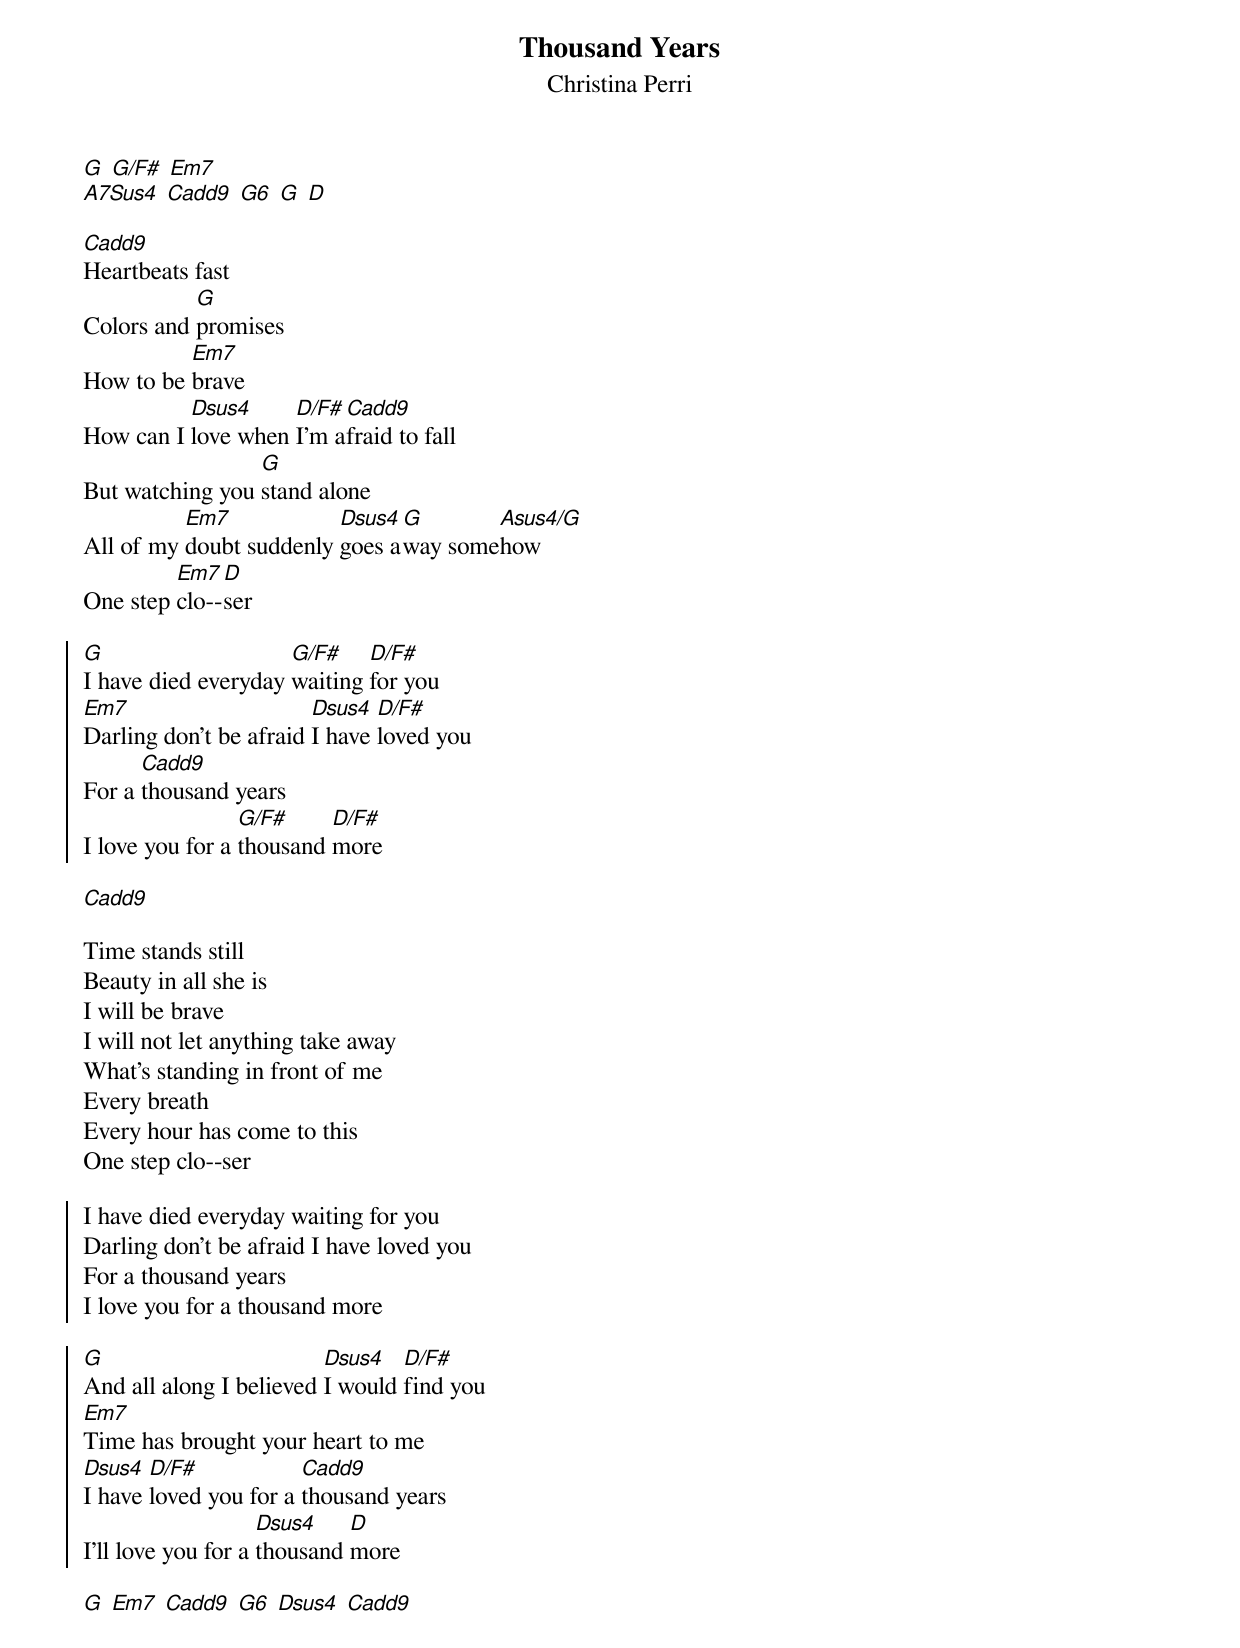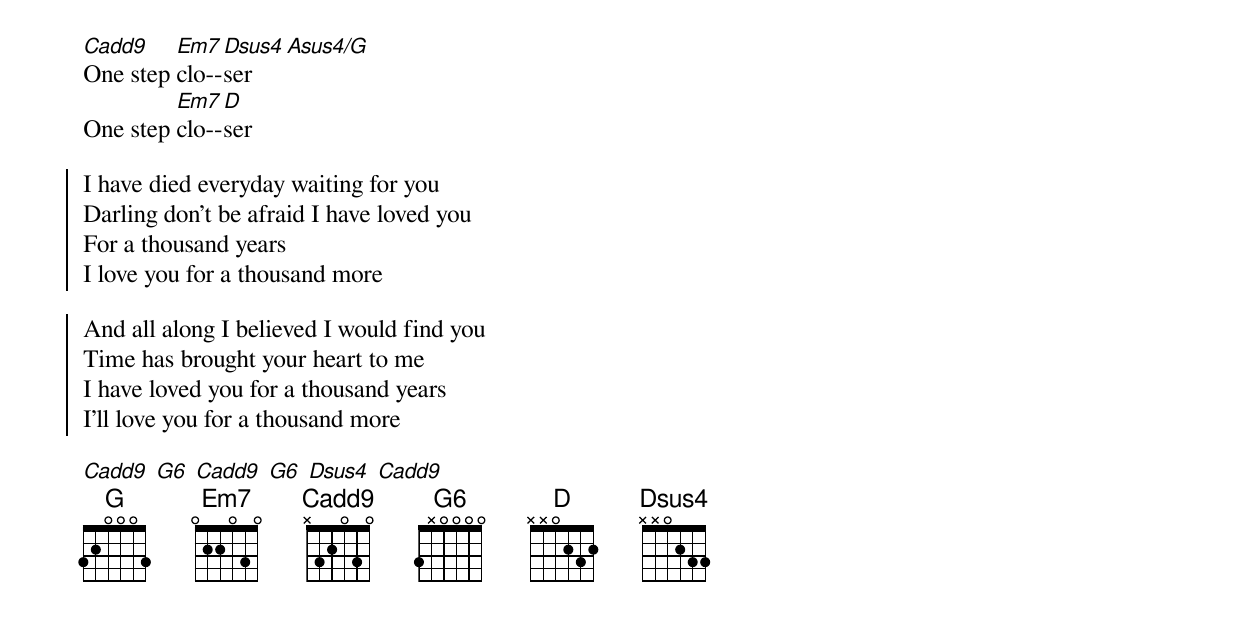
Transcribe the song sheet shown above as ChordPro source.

{t: Thousand Years}
{st: Christina Perri}

[G] [G/F#] [Em7]
[A7Sus4] [Cadd9] [G6] [G] [D]

[Cadd9]Heartbeats fast
Colors and [G]promises
How to be [Em7]brave
How can I [Dsus4]love when [D/F#]I'm a[Cadd9]fraid to fall
But watching you [G]stand alone
All of my [Em7]doubt suddenly [Dsus4]goes a[G]way some[Asus4/G]how
One step [Em7]clo--[D]ser

{soc}
[G]I have died everyday [G/F#]waiting [D/F#]for you
[Em7]Darling don't be afraid [Dsus4]I have [D/F#]loved you
For a [Cadd9]thousand years
I love you for a [G/F#]thousand [D/F#]more
{eoc}

[Cadd9]

Time stands still
Beauty in all she is
I will be brave
I will not let anything take away
What's standing in front of me
Every breath
Every hour has come to this
One step clo--ser

{soc}
I have died everyday waiting for you
Darling don't be afraid I have loved you
For a thousand years
I love you for a thousand more

[G]And all along I believed [Dsus4]I would [D/F#]find you
[Em7]Time has brought your heart to me
[Dsus4]I have [D/F#]loved you for a [Cadd9]thousand years
I'll love you for a [Dsus4]thousand [D]more
{eoc}

[G] [Em7] [Cadd9] [G6] [Dsus4] [Cadd9]

[Cadd9]One step [Em7]clo--[Dsus4]ser [Asus4/G]
One step [Em7]clo--[D]ser

{soc}
I have died everyday waiting for you
Darling don't be afraid I have loved you
For a thousand years
I love you for a thousand more

And all along I believed I would find you
Time has brought your heart to me
I have loved you for a thousand years
I'll love you for a thousand more
{eoc}

[Cadd9] [G6] [Cadd9] [G6] [Dsus4] [Cadd9]
